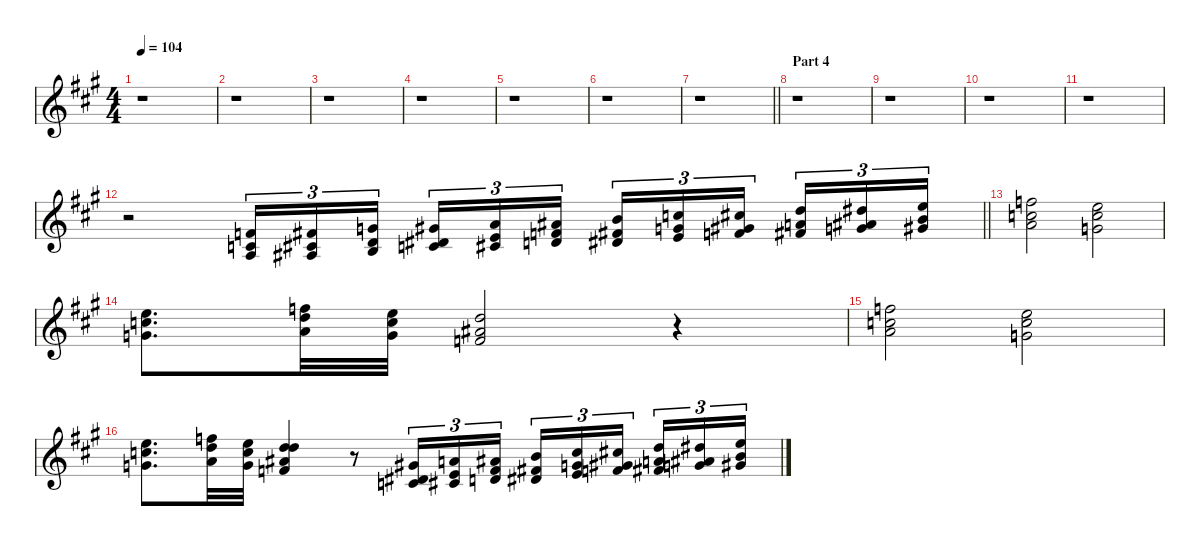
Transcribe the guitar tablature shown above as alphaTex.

\defaultSystemsLayout 4
\hideDynamics
\bracketExtendMode nobrackets
\singleTrackTrackNamePolicy hidden
\multiTrackTrackNamePolicy hidden
\otherSystemsTrackNameOrientation horizontal
\track ("Saxes   " "sax.") {instrument tenorsax}
\staff {score}
\tuning (E4 B3 G3 D3 A2 E2)
\ts (4 4)
\tempo 104
\clef g2
\ks a
r.1{dy f beam Down} |
r.1{beam Down} |
r.1{beam Down} |
r.1{beam Down} |
r.1{beam Down} |
r.1{beam Down} |
\barLineRight lightlight
r.1{beam Down} |
\section ("" "Part 4")
r.1{beam Down} |
r.1{beam Down} |
r.1{beam Down} |
r.1{beam Down} |
\barLineRight lightlight
r.2{beam Down} (1.1{acc forcenatural} 1.2{acc forcenatural} 2.3{acc forcenatural}).16{tu (3 2) beam Up} (2.1{acc #} 2.2{acc #} 3.3{acc #}).16{tu (3 2) beam Up} (3.1{acc forcenatural} 3.2{acc forcenatural} 4.3{acc forcenatural}).16{tu (3 2) beam Up} (4.1{acc #} 4.2{acc #} 5.3{acc forcenatural}).16{tu (3 2) beam Up} (5.1{acc forcenatural} 5.2{acc forcenatural} 6.3{acc #}).16{tu (3 2) beam Up} (6.1{acc #} 6.2{acc forcenatural} 7.3{acc forcenatural}).16{tu (3 2) beam Up} (7.1{acc forcenatural} 7.2{acc #} 8.3{acc #}).16{tu (3 2) beam Up} (8.1{acc forcenatural} 8.2{acc forcenatural} 9.3{acc forcenatural}).16{tu (3 2) beam Up} (9.1{acc #} 9.2{acc #} 10.3{acc forcenatural}).16{tu (3 2) beam Up} (10.1{acc forcenatural} 10.2{acc forcenatural} 11.3{acc #}).16{tu (3 2) beam Up} (11.1{acc #} 11.2{acc #} 12.3{acc forcenatural}).16{tu (3 2) beam Up} (12.1{acc forcenatural} 12.2{acc forcenatural} 13.3{acc #}).16{tu (3 2) beam Up} |
(13.1{acc forcenatural} 13.2{acc forcenatural} 14.3{acc forcenatural}).2{beam Down} (12.1{acc forcenatural} 13.2{acc forcenatural} 12.3{acc forcenatural}).2{beam Down} |
(12.1{acc forcenatural} 13.2{acc forcenatural} 12.3{acc forcenatural}).8{d beam Down} (13.1{acc forcenatural} 15.2{acc forcenatural} 14.3{acc forcenatural}).32{beam Down} (12.1{acc forcenatural} 13.2{acc forcenatural} 12.3{acc forcenatural}).32{beam Down} (10.1{acc forcenatural} 11.2{acc #} 10.3{acc forcenatural}).2{beam Up} r.4{beam Down} |
(13.1{acc forcenatural} 13.2{acc forcenatural} 14.3{acc forcenatural}).2{beam Down} (12.1{acc forcenatural} 13.2{acc forcenatural} 12.3{acc forcenatural}).2{beam Down} |
(12.1{acc forcenatural} 13.2{acc forcenatural} 12.3{acc forcenatural}).8{d beam Down} (13.1{acc forcenatural} 15.2{acc forcenatural} 14.3{acc forcenatural}).32{beam Down} (12.1{acc forcenatural} 13.2{acc forcenatural} 12.3{acc forcenatural}).32{beam Down} (10.1{acc forcenatural} 15.2{acc forcenatural} 15.3{acc #} 15.4{acc forcenatural}).4{beam Up} r.8{beam Down} (13.3{acc #} 13.4{acc #} 15.5{acc forcenatural}).16{tu (3 2) beam Up} (14.3{acc forcenatural} 14.4{acc forcenatural} 16.5{acc #}).16{tu (3 2) beam Up} (15.3{acc #} 15.4{acc forcenatural} 17.5{acc forcenatural}).16{tu (3 2) beam Up} (16.3{acc forcenatural} 16.4{acc #} 18.5{acc #}).16{tu (3 2) beam Up} (0.1{acc forcenatural} 17.3{acc forcenatural} 17.4{acc forcenatural}).16{tu (3 2) beam Up} (14.2{acc #} 13.3{acc #} 15.4{acc forcenatural}).16{tu (3 2) beam Up} (15.2{acc forcenatural} 14.3{acc forcenatural} 16.4{acc #}).16{tu (3 2) beam Up} (16.2{acc #} 15.3{acc #} 17.4{acc forcenatural}).16{tu (3 2) beam Up} (17.2{acc forcenatural} 16.3{acc forcenatural} 18.4{acc #}).16{tu (3 2) beam Up}
